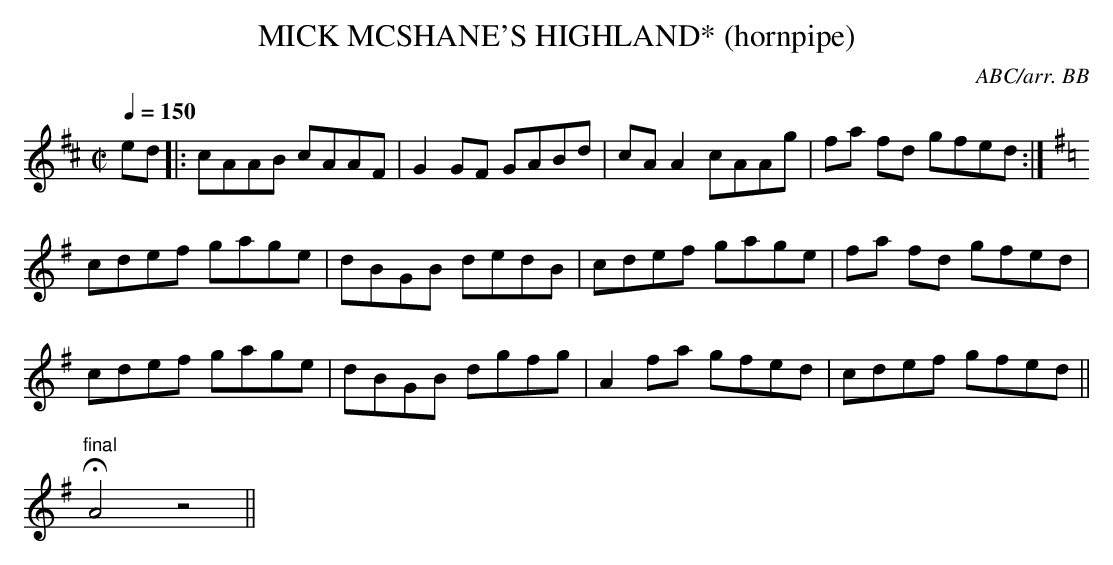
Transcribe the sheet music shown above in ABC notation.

X:1
T:MICK MCSHANE'S HIGHLAND* (hornpipe)
C:ABC/arr. BB
Q:1/4=150
L:1/8
M:C|
K:Amix
ed|: cAAB cAAF|G2GF GABd|cAA2 cAAg|fa fd gfed:|
K:Ador
cdef gage|dBGB dedB|cdef gage|fa fd gfed|
cdef gage|dBGB dgfg|A2 fa gfed|cdef gfed||
"final"HA4z4||
